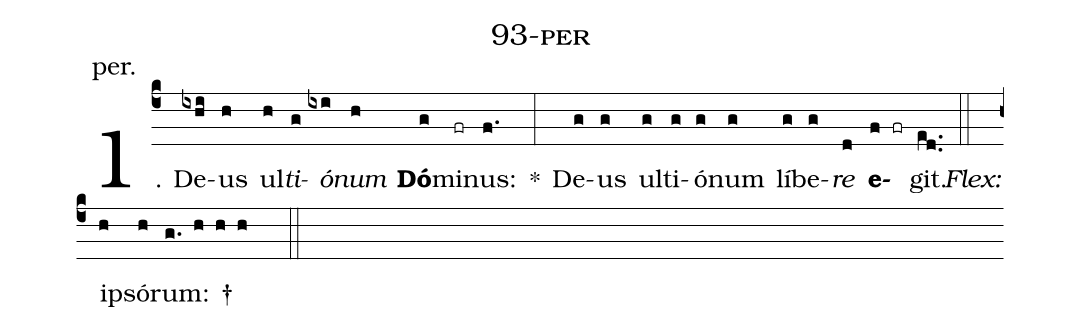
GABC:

name: 93-per;
annotation: per.;
%%
(c4)1. De(ixhi)us(h) ul(h)<i>ti</i>(g)<i>ó</i>(ixi)<i>num</i>(h) <b>Dó</b>(g)mi(fr)nus:(f.) *(:) De(g)us(g) ul(g)ti(g)ó(g)num(g) lí(g)be(g)<i>re</i>(d) <b>e</b>(f fr)git.(ed..) (::)
<i>Flex:</i>()  ip(h)só(h)rum: †(g. h h h  ::)
